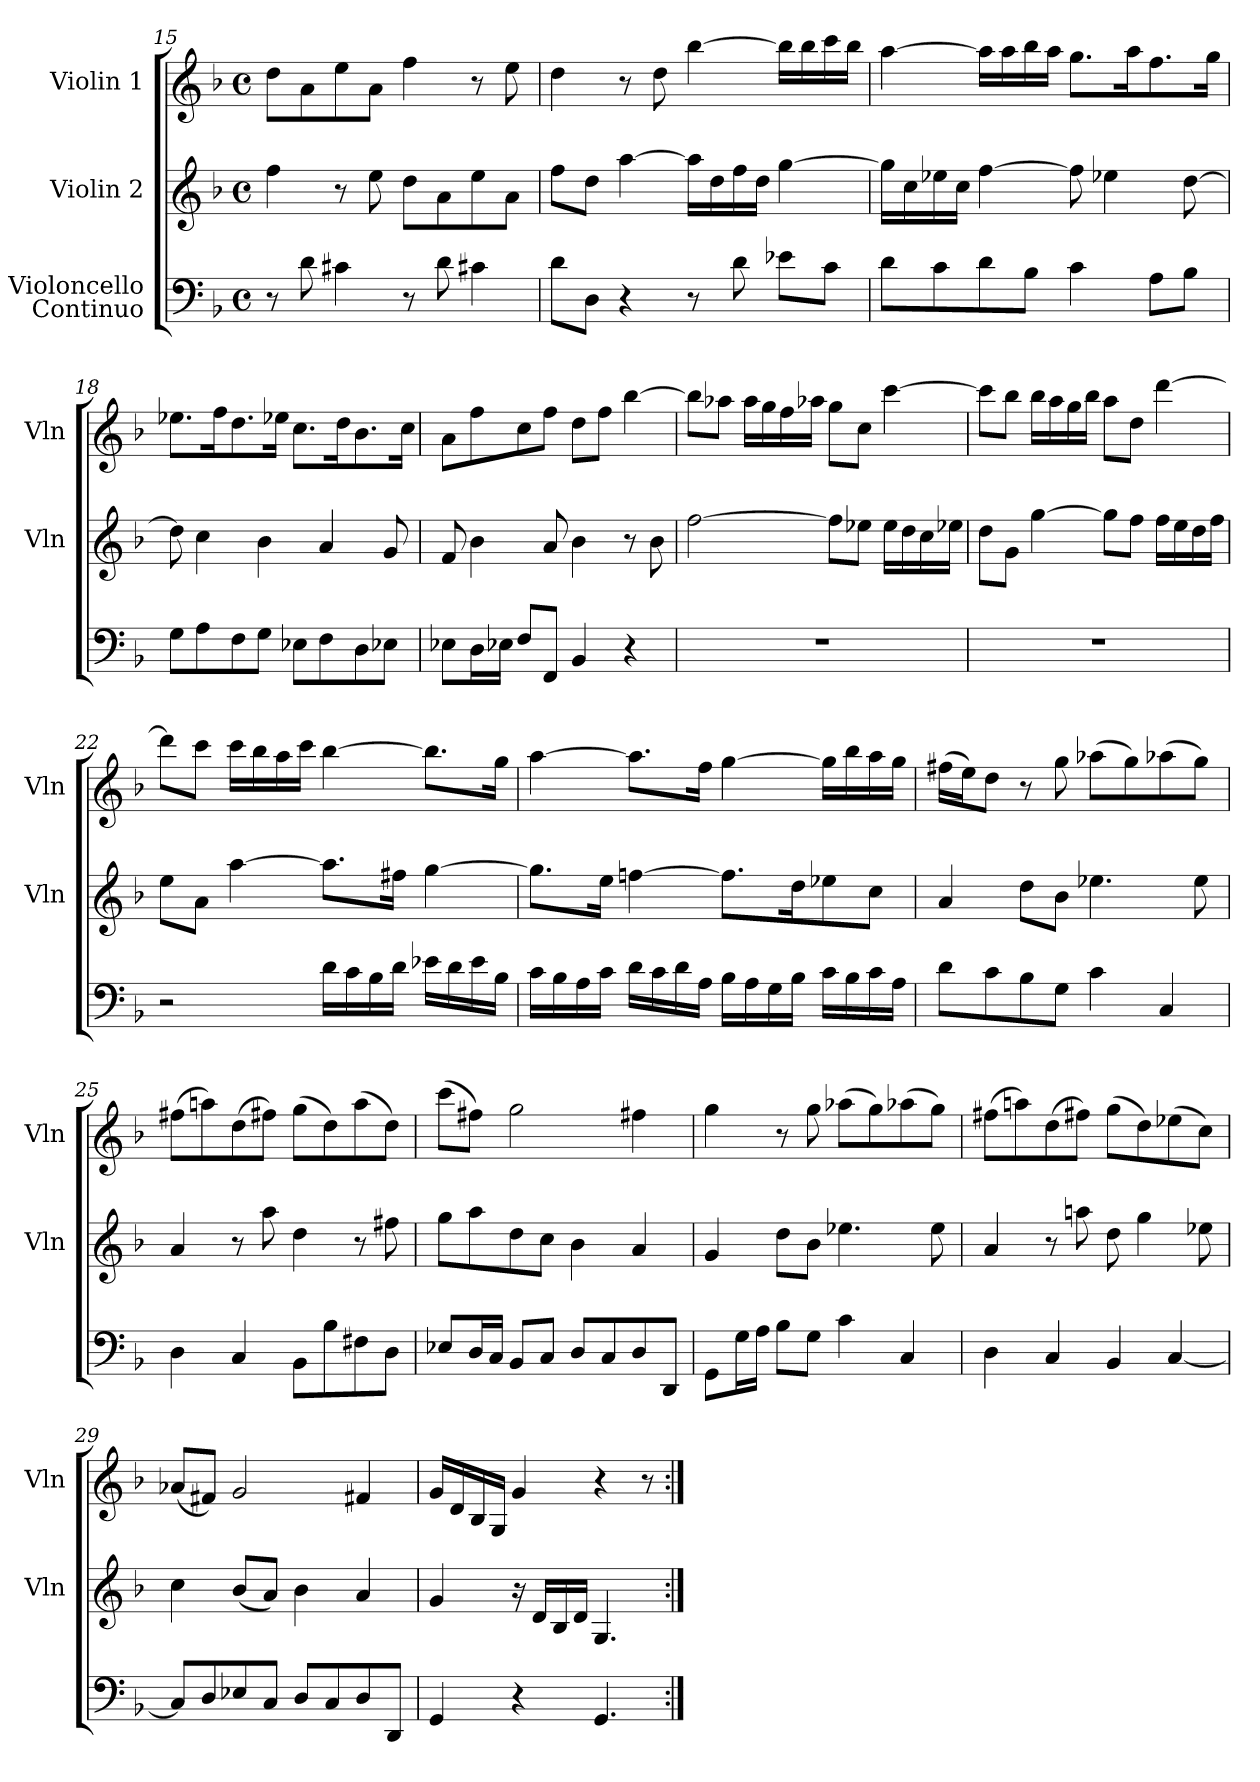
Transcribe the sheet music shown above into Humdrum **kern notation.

**kern	**kern	**kern
*part3	*part2	*part1
*staff3	*staff2	*staff1
*I"Violoncello\nContinuo	*I"Violin 2	*I"Violin 1
*	*I'Vln	*I'Vln
*clefF4	*clefG2	*clefG2
*k[b-]	*k[b-]	*k[b-]
*M4/4	*M4/4	*M4/4
*met(c)	*met(c)	*met(c)
=15	=15	=15
8r	4ff\	8dd\L
8d\	.	8a\
4c#X\	8r	8ee\
.	8ee\	8a\J
8r	8dd\L	4ff\
8d\	8a\	.
4c#X\	8ee\	8r
.	8a\J	8ee\
=16	=16	=16
8d\L	8ff\L	4dd\
8D\J	8dd\J	.
4r	[4aa\	8r
.	.	8dd\
8r	16aa\LL]	[4bb-\
.	16dd\	.
8d\	16ff\	.
.	16dd\JJ	.
8e-X\L	[4gg\	16bb-\LL]
.	.	16bb-\
8c\J	.	16ccc\
.	.	16bb-\JJ
=17	=17	=17
8d\L	16gg\LL]	[4aa\
.	16cc\	.
8c\	16ee-X\	.
.	16cc\JJ	.
8d\	[4ff\	16aa\LL]
.	.	16aa\
8B-\J	.	16bb-\
.	.	16aa\JJ
4c\	8ff\]	8.gg\L
.	4ee-X\	.
.	.	16aa\K
8A\L	.	8.ff\
8B-\J	[8dd\	.
.	.	16gg\Jk
=18	=18	=18
8G\L	8dd\]	8.ee-X\L
8A\	4cc\	.
.	.	16ff\K
8F\	.	8.dd\
8G\J	4b-\	.
.	.	16ee-X\Jk
8E-X\L	.	8.cc\L
8F\	4a/	.
.	.	16dd\K
8D\	.	8.b-\
8E-X\J	8g/	.
.	.	16cc\Jk
=19	=19	=19
8E-X\L	8f/	8a\L
16D\L	4b-\	8ff\
16E-X\JJ	.	.
8F/L	.	8cc\
8FF/J	8a/	8ff\J
4BB-/	4b-\	8dd\L
.	.	8ff\J
4r	8r	[4bb-\
.	8b-\	.
=20	=20	=20
1r	[2ff\	8bb-\L]
.	.	8aa-X\J
.	.	16aa-\LL
.	.	16gg\
.	.	16ff\
.	.	16aa-X\JJ
.	8ff\L]	8gg\L
.	8ee-X\J	8cc\J
.	16ee-\LL	[4ccc\
.	16dd\	.
.	16cc\	.
.	16ee-X\JJ	.
=21	=21	=21
1r	8dd\L	8ccc\L]
.	8g\J	8bb-\J
.	[4gg\	16bb-\LL
.	.	16aa\
.	.	16gg\
.	.	16bb-\JJ
.	8gg\L]	8aa\L
.	8ff\J	8dd\J
.	16ff\LL	[4ddd\
.	16ee\	.
.	16dd\	.
.	16ff\JJ	.
=22	=22	=22
2r	8ee\L	8ddd\L]
.	8a\J	8ccc\J
.	[4aa\	16ccc\LL
.	.	16bb-\
.	.	16aa\
.	.	16ccc\JJ
16d\LL	8.aa\L]	[4bb-\
16c\	.	.
16B-\	.	.
16d\JJ	16ff#X\Jk	.
16e-X\LL	[4gg\	8.bb-\L]
16d\	.	.
16e-\	.	.
16B-\JJ	.	16gg\Jk
=23	=23	=23
16c\LL	8.gg\L]	[4aa\
16B-\	.	.
16A\	.	.
16c\JJ	16ee\Jk	.
16d\LL	[4ffn\	8.aa\L]
16c\	.	.
16d\	.	.
16A\JJ	.	16ff\Jk
16B-\LL	8.ff\L]	[4gg\
16A\	.	.
16G\	.	.
16B-\JJ	16dd\K	.
16c\LL	8ee-X\	16gg\LL]
16B-\	.	16bb-\
16c\	8cc\J	16aa\
16A\JJ	.	16gg\JJ
=24	=24	=24
8d\L	4a/	(16ff#X\LL
.	.	16ee\J)
8c\	.	8dd\J
8B-\	8dd\L	8r
8G\J	8b-\J	8gg\
4c\	4.ee-X\	(8aa-X\L
.	.	8gg\)
4C/	.	(8aa-X\
.	8ee-\	8gg\J)
=25	=25	=25
4D\	4a/	(8ff#X\L
.	.	8aan\)
4C/	8r	(8dd\
.	8aa\	8ff#X\J)
8BB-\L	4dd\	(8gg\L
8B-\	.	8dd\)
8F#X\	8r	(8aa\
8D\J	8ff#X\	8dd\J)
=26	=26	=26
8E-X/L	8gg\L	(8ccc\L
16D/L	8aa\	8ff#X\J)
16C/JJ	.	.
8BB-/L	8dd\	2gg\
8C/J	8cc\J	.
8D/L	4b-\	.
8C/	.	.
8D/	4a/	4ff#X\
8DD/J	.	.
=27	=27	=27
8GG\L	4g/	4gg\
16G\L	.	.
16A\JJ	.	.
8B-\L	8dd\L	8r
8G\J	8b-\J	8gg\
4c\	4.ee-X\	(8aa-X\L
.	.	8gg\)
4C/	.	(8aa-X\
.	8ee-\	8gg\J)
=28	=28	=28
4D\	4a/	(8ff#X\L
.	.	8aan\)
4C/	8r	(8dd\
.	8aan\	8ff#X\J)
4BB-/	8dd\	(8gg\L
.	4gg\	8dd\)
[4C/	.	(8ee-X\
.	8ee-X\	8cc\J)
=29	=29	=29
8C/L]	4cc\	(8a-X/L
8D/	.	8f#X/J)
8E-X/	(8b-/L	2g/
8C/J	8a/J)	.
8D/L	4b-\	.
8C/	.	.
8D/	4a/	4f#X/
8DD/J	.	.
=30	=30	=30
4GG/	4g/	16g/LL
.	.	16d/
.	.	16B-/
.	.	16G/JJ
4r	16r	4g/
.	16d/LL	.
.	16B-/	.
.	16d/JJ	.
4.GG/	4.G/	4r
.	.	8r
=:|!	=:|!	=:|!
*-	*-	*-
